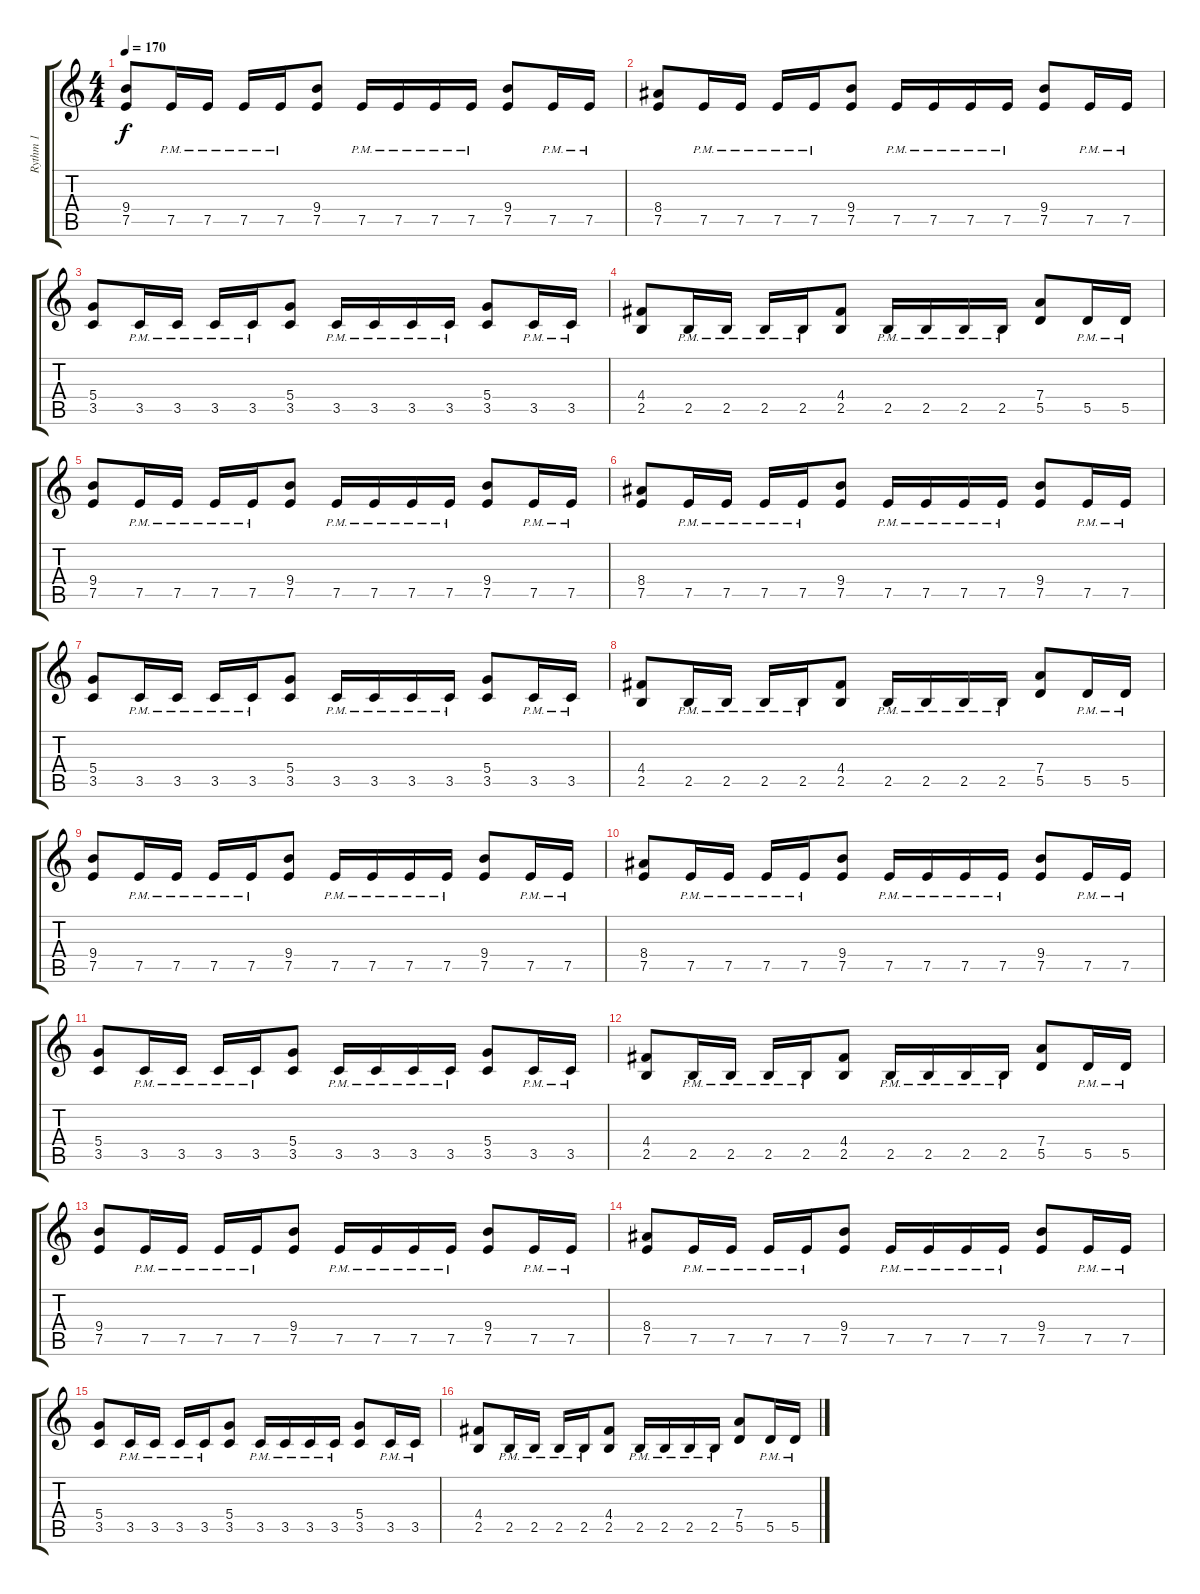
\track ("Rythm 1" "Rythm 1") {instrument overdrivenguitar}
\staff {score tabs}
\tuning (E4 B3 G3 D3 A2 E2) {hide}
\ts (4 4)
\tempo 170
\clef g2
\ks c
(9.4 7.5).8{dy f} 7.5{pm}.16 7.5{pm}.16 7.5{pm}.16 7.5{pm}.16 (9.4 7.5).8 7.5{pm}.16 7.5{pm}.16 7.5{pm}.16 7.5{pm}.16 (9.4 7.5).8 7.5{pm}.16 7.5{pm}.16 |
(8.4 7.5).8 7.5{pm}.16 7.5{pm}.16 7.5{pm}.16 7.5{pm}.16 (9.4 7.5).8 7.5{pm}.16 7.5{pm}.16 7.5{pm}.16 7.5{pm}.16 (9.4 7.5).8 7.5{pm}.16 7.5{pm}.16 |
(5.4 3.5).8 3.5{pm}.16 3.5{pm}.16 3.5{pm}.16 3.5{pm}.16 (5.4 3.5).8 3.5{pm}.16 3.5{pm}.16 3.5{pm}.16 3.5{pm}.16 (5.4 3.5).8 3.5{pm}.16 3.5{pm}.16 |
(4.4 2.5).8 2.5{pm}.16 2.5{pm}.16 2.5{pm}.16 2.5{pm}.16 (4.4 2.5).8 2.5{pm}.16 2.5{pm}.16 2.5{pm}.16 2.5{pm}.16 (7.4 5.5).8 5.5{pm}.16 5.5{pm}.16 |
(9.4 7.5).8 7.5{pm}.16 7.5{pm}.16 7.5{pm}.16 7.5{pm}.16 (9.4 7.5).8 7.5{pm}.16 7.5{pm}.16 7.5{pm}.16 7.5{pm}.16 (9.4 7.5).8 7.5{pm}.16 7.5{pm}.16 |
(8.4 7.5).8 7.5{pm}.16 7.5{pm}.16 7.5{pm}.16 7.5{pm}.16 (9.4 7.5).8 7.5{pm}.16 7.5{pm}.16 7.5{pm}.16 7.5{pm}.16 (9.4 7.5).8 7.5{pm}.16 7.5{pm}.16 |
(5.4 3.5).8 3.5{pm}.16 3.5{pm}.16 3.5{pm}.16 3.5{pm}.16 (5.4 3.5).8 3.5{pm}.16 3.5{pm}.16 3.5{pm}.16 3.5{pm}.16 (5.4 3.5).8 3.5{pm}.16 3.5{pm}.16 |
(4.4 2.5).8 2.5{pm}.16 2.5{pm}.16 2.5{pm}.16 2.5{pm}.16 (4.4 2.5).8 2.5{pm}.16 2.5{pm}.16 2.5{pm}.16 2.5{pm}.16 (7.4 5.5).8 5.5{pm}.16 5.5{pm}.16 |
(9.4 7.5).8 7.5{pm}.16 7.5{pm}.16 7.5{pm}.16 7.5{pm}.16 (9.4 7.5).8 7.5{pm}.16 7.5{pm}.16 7.5{pm}.16 7.5{pm}.16 (9.4 7.5).8 7.5{pm}.16 7.5{pm}.16 |
(8.4 7.5).8 7.5{pm}.16 7.5{pm}.16 7.5{pm}.16 7.5{pm}.16 (9.4 7.5).8 7.5{pm}.16 7.5{pm}.16 7.5{pm}.16 7.5{pm}.16 (9.4 7.5).8 7.5{pm}.16 7.5{pm}.16 |
(5.4 3.5).8 3.5{pm}.16 3.5{pm}.16 3.5{pm}.16 3.5{pm}.16 (5.4 3.5).8 3.5{pm}.16 3.5{pm}.16 3.5{pm}.16 3.5{pm}.16 (5.4 3.5).8 3.5{pm}.16 3.5{pm}.16 |
(4.4 2.5).8 2.5{pm}.16 2.5{pm}.16 2.5{pm}.16 2.5{pm}.16 (4.4 2.5).8 2.5{pm}.16 2.5{pm}.16 2.5{pm}.16 2.5{pm}.16 (7.4 5.5).8 5.5{pm}.16 5.5{pm}.16 |
(9.4 7.5).8 7.5{pm}.16 7.5{pm}.16 7.5{pm}.16 7.5{pm}.16 (9.4 7.5).8 7.5{pm}.16 7.5{pm}.16 7.5{pm}.16 7.5{pm}.16 (9.4 7.5).8 7.5{pm}.16 7.5{pm}.16 |
(8.4 7.5).8 7.5{pm}.16 7.5{pm}.16 7.5{pm}.16 7.5{pm}.16 (9.4 7.5).8 7.5{pm}.16 7.5{pm}.16 7.5{pm}.16 7.5{pm}.16 (9.4 7.5).8 7.5{pm}.16 7.5{pm}.16 |
(5.4 3.5).8 3.5{pm}.16 3.5{pm}.16 3.5{pm}.16 3.5{pm}.16 (5.4 3.5).8 3.5{pm}.16 3.5{pm}.16 3.5{pm}.16 3.5{pm}.16 (5.4 3.5).8 3.5{pm}.16 3.5{pm}.16 |
(4.4 2.5).8 2.5{pm}.16 2.5{pm}.16 2.5{pm}.16 2.5{pm}.16 (4.4 2.5).8 2.5{pm}.16 2.5{pm}.16 2.5{pm}.16 2.5{pm}.16 (7.4 5.5).8 5.5{pm}.16 5.5{pm}.16
